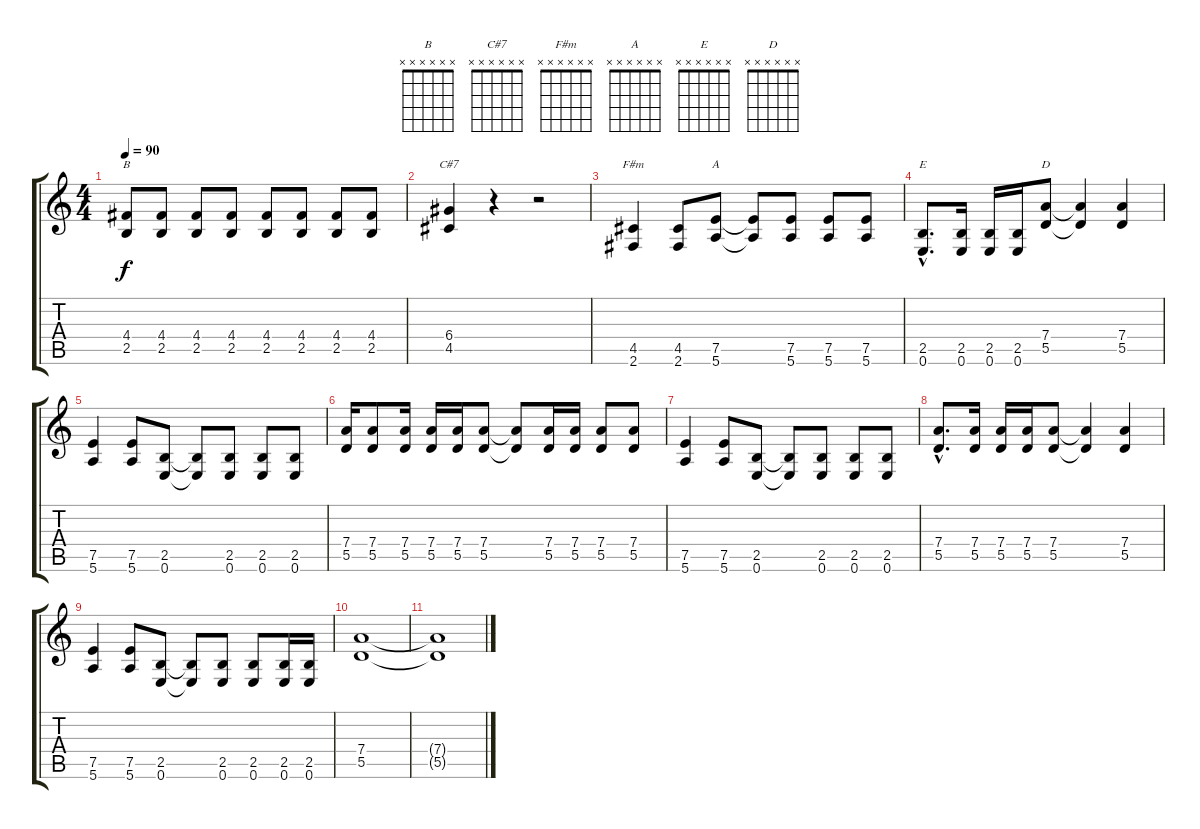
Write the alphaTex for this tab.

\track "" {instrument distortionguitar}
\staff {score tabs}
\tuning (E4 B3 G3 D3 A2 E2) {hide}
\chord ("B" x x x x x x) {firstfret 0}
\chord ("C#7" x x x x x x) {firstfret 0}
\chord ("F#m" x x x x x x) {firstfret 0}
\chord ("A" x x x x x x) {firstfret 0}
\chord ("E" x x x x x x) {firstfret 0}
\chord ("D" x x x x x x) {firstfret 0}
\ts (4 4)
\tempo 90
\clef g2
\ks c
(4.4 2.5).8{ch "B" dy f} (4.4 2.5).8 (4.4 2.5).8 (4.4 2.5).8 (4.4 2.5).8 (4.4 2.5).8 (4.4 2.5).8 (4.4 2.5).8 |
(6.4 4.5).4{ch "C#7"} r.4 r.2 |
(4.5 2.6).4{ch "F#m"} (4.5 2.6).8 (7.5 5.6).8{ch "A"} (7.5{t} 5.6{t}).8 (7.5 5.6).8 (7.5 5.6).8 (7.5 5.6).8 |
(2.5{hac} 0.6{hac}).8{d ch "E"} (2.5 0.6).16 (2.5 0.6).16 (2.5 0.6).16 (7.4 5.5).8{ch "D"} (7.4{t} 5.5{t}).4 (7.4 5.5).4 |
(7.5 5.6).4 (7.5 5.6).8 (2.5 0.6).8 (2.5{t} 0.6{t}).8 (2.5 0.6).8 (2.5 0.6).8 (2.5 0.6).8 |
(7.4 5.5).16 (7.4 5.5).8 (7.4 5.5).16 (7.4 5.5).16 (7.4 5.5).16 (7.4 5.5).8 (7.4{t} 5.5{t}).8 (7.4 5.5).16 (7.4 5.5).16 (7.4 5.5).8 (7.4 5.5).8 |
(7.5 5.6).4 (7.5 5.6).8 (2.5 0.6).8 (2.5{t} 0.6{t}).8 (2.5 0.6).8 (2.5 0.6).8 (2.5 0.6).8 |
(7.4{hac} 5.5{hac}).8{d} (7.4 5.5).16 (7.4 5.5).16 (7.4 5.5).16 (7.4 5.5).8 (7.4{t} 5.5{t}).4 (7.4 5.5).4 |
(7.5 5.6).4 (7.5 5.6).8 (2.5 0.6).8 (2.5{t} 0.6{t}).8 (2.5 0.6).8 (2.5 0.6).8 (2.5 0.6).16 (2.5 0.6).16 |
(7.4 5.5).1 |
(7.4{t} 5.5{t}).1
